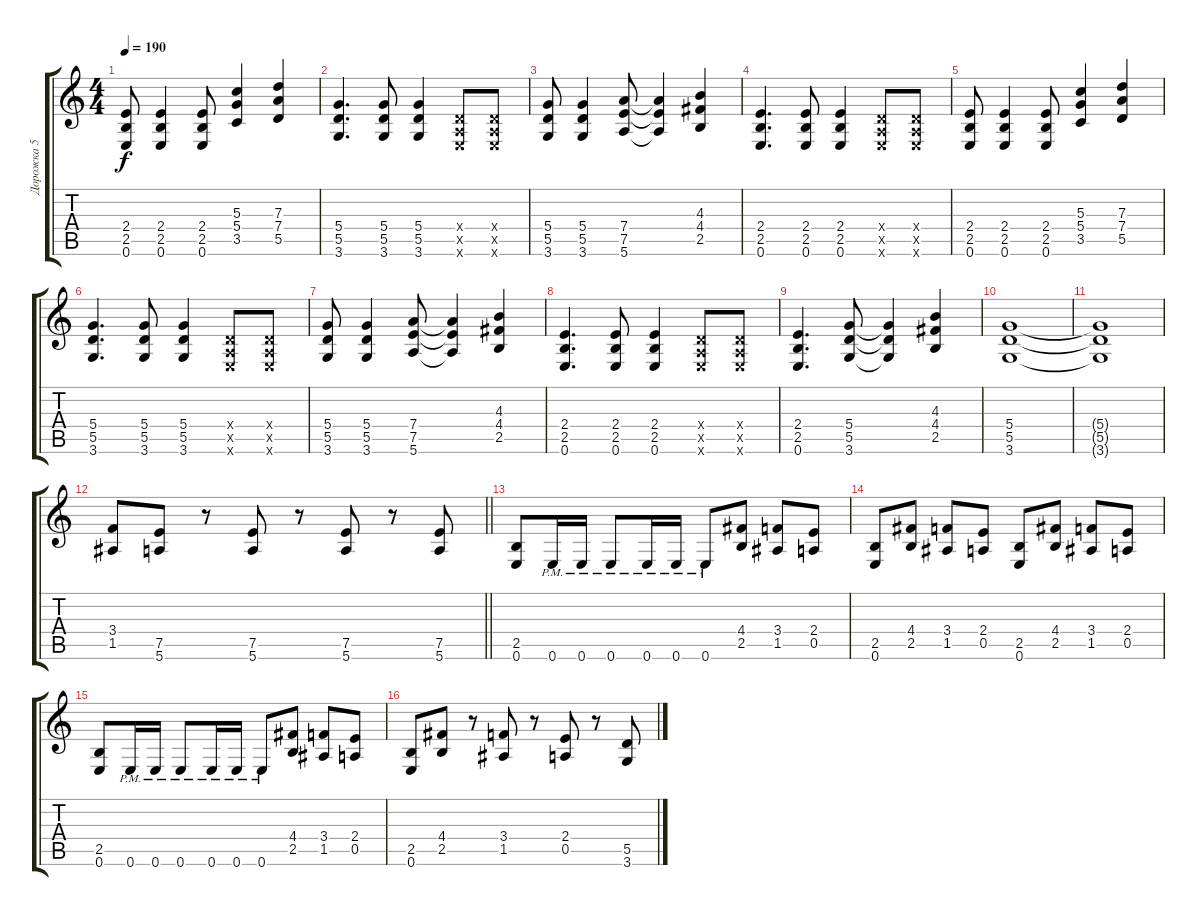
\track ("Дорожка 5" "Дорожка 5") {instrument distortionguitar}
\staff {score tabs}
\tuning (E4 B3 G3 D3 A2 E2) {hide}
\ts (4 4)
\tempo 190
\clef g2
\ks c
(2.4 2.5 0.6).8{dy f} (2.4 2.5 0.6).4 (2.4 2.5 0.6).8 (5.3 5.4 3.5).4 (7.3 7.4 5.5).4 |
(5.4 5.5 3.6).4{d} (5.4 5.5 3.6).8 (5.4 5.5 3.6).4 (0.4{x} 0.5{x} 0.6{x}).8 (0.4{x} 0.5{x} 0.6{x}).8 |
(5.4 5.5 3.6).8 (5.4 5.5 3.6).4 (7.4 7.5 5.6).8 (7.4{t} 7.5{t} 5.6{t}).4 (4.3 4.4 2.5).4 |
(2.4 2.5 0.6).4{d} (2.4 2.5 0.6).8 (2.4 2.5 0.6).4 (0.4{x} 0.5{x} 0.6{x}).8 (0.4{x} 0.5{x} 0.6{x}).8 |
(2.4 2.5 0.6).8 (2.4 2.5 0.6).4 (2.4 2.5 0.6).8 (5.3 5.4 3.5).4 (7.3 7.4 5.5).4 |
(5.4 5.5 3.6).4{d} (5.4 5.5 3.6).8 (5.4 5.5 3.6).4 (0.4{x} 0.5{x} 0.6{x}).8 (0.4{x} 0.5{x} 0.6{x}).8 |
(5.4 5.5 3.6).8 (5.4 5.5 3.6).4 (7.4 7.5 5.6).8 (7.4{t} 7.5{t} 5.6{t}).4 (4.3 4.4 2.5).4 |
(2.4 2.5 0.6).4{d} (2.4 2.5 0.6).8 (2.4 2.5 0.6).4 (0.4{x} 0.5{x} 0.6{x}).8 (0.4{x} 0.5{x} 0.6{x}).8 |
(2.4 2.5 0.6).4{d} (5.4 5.5 3.6).8 (5.4{t} 5.5{t} 3.6{t}).4 (4.3 4.4 2.5).4 |
(5.4 5.5 3.6).1 |
(5.4{t} 5.5{t} 3.6{t}).1 |
\barLineRight lightlight
(3.4 1.5).8 (7.5 5.6).8 r.8 (7.5 5.6).8 r.8 (7.5 5.6).8 r.8 (7.5 5.6).8 |
(2.5 0.6).8 0.6{pm}.16 0.6{pm}.16 0.6{pm}.8 0.6{pm}.16 0.6{pm}.16 0.6{pm}.8 (4.4 2.5).8 (3.4 1.5).8 (2.4 0.5).8 |
(2.5 0.6).8 (4.4 2.5).8 (3.4 1.5).8 (2.4 0.5).8 (2.5 0.6).8 (4.4 2.5).8 (3.4 1.5).8 (2.4 0.5).8 |
(2.5 0.6).8 0.6{pm}.16 0.6{pm}.16 0.6{pm}.8 0.6{pm}.16 0.6{pm}.16 0.6{pm}.8 (4.4 2.5).8 (3.4 1.5).8 (2.4 0.5).8 |
(2.5 0.6).8 (4.4 2.5).8 r.8 (3.4 1.5).8 r.8 (2.4 0.5).8 r.8 (5.5 3.6).8
